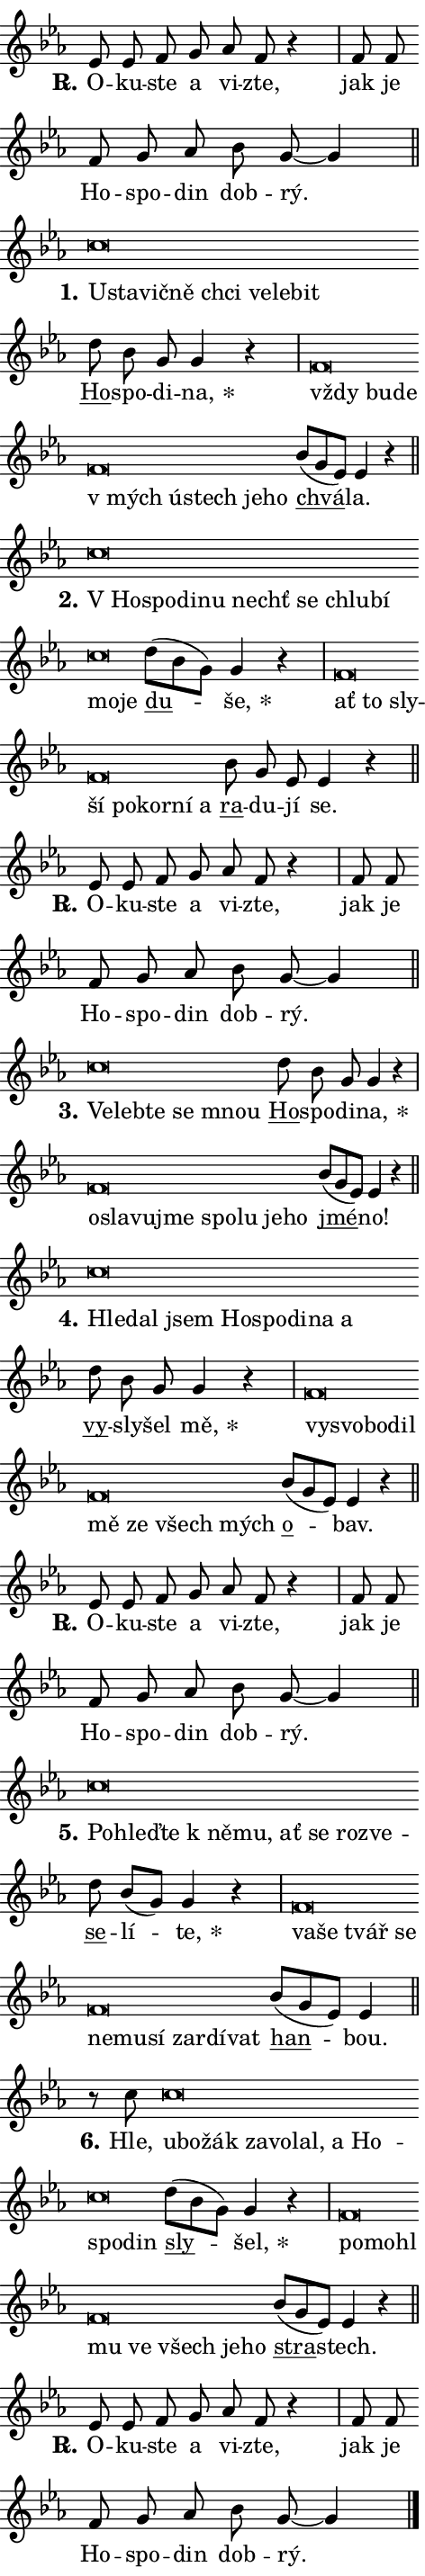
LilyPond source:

\version "2.24.0"
\header { tagline = "" }
\paper {
  indent = 0\cm
  top-margin = 0\cm
  right-margin = 0.13\cm % to fit lyric hyphens
  bottom-margin = 0\cm
  left-margin = 0\cm
  paper-width = 8\cm
  page-breaking = #ly:one-page-breaking
  system-system-spacing.basic-distance = #11
  score-system-spacing.basic-distance = #11
  ragged-last = ##f
}


%% Author: Thomas Morley
%% https://lists.gnu.org/archive/html/lilypond-user/2020-05/msg00002.html
#(define (line-position grob)
"Returns position of @var[grob} in current system:
   @code{'start}, if at first time-step
   @code{'end}, if at last time-step
   @code{'middle} otherwise
"
  (let* ((col (ly:item-get-column grob))
         (ln (ly:grob-object col 'left-neighbor))
         (rn (ly:grob-object col 'right-neighbor))
         (col-to-check-left (if (ly:grob? ln) ln col))
         (col-to-check-right (if (ly:grob? rn) rn col))
         (break-dir-left
           (and
             (ly:grob-property col-to-check-left 'non-musical #f)
             (ly:item-break-dir col-to-check-left)))
         (break-dir-right
           (and
             (ly:grob-property col-to-check-right 'non-musical #f)
             (ly:item-break-dir col-to-check-right))))
        (cond ((eqv? 1 break-dir-left) 'start)
              ((eqv? -1 break-dir-right) 'end)
              (else 'middle))))

#(define (tranparent-at-line-position vctor)
  (lambda (grob)
  "Relying on @code{line-position} select the relevant enry from @var{vctor}.
Used to determine transparency,"
    (case (line-position grob)
      ((end) (not (vector-ref vctor 0)))
      ((middle) (not (vector-ref vctor 1)))
      ((start) (not (vector-ref vctor 2))))))

noteHeadBreakVisibility =
#(define-music-function (break-visibility)(vector?)
"Makes @code{NoteHead}s transparent relying on @var{break-visibility}"
#{
  \override NoteHead.transparent =
    #(tranparent-at-line-position break-visibility)
#})

#(define delete-ledgers-for-transparent-note-heads
  (lambda (grob)
    "Reads whether a @code{NoteHead} is transparent.
If so this @code{NoteHead} is removed from @code{'note-heads} from
@var{grob}, which is supposed to be @code{LedgerLineSpanner}.
As a result ledgers are not printed for this @code{NoteHead}"
    (let* ((nhds-array (ly:grob-object grob 'note-heads))
           (nhds-list
             (if (ly:grob-array? nhds-array)
                 (ly:grob-array->list nhds-array)
                 '()))
           ;; Relies on the transparent-property being done before
           ;; Staff.LedgerLineSpanner.after-line-breaking is executed.
           ;; This is fragile ...
           (to-keep
             (remove
               (lambda (nhd)
                 (ly:grob-property nhd 'transparent #f))
               nhds-list)))
      ;; TODO find a better method to iterate over grob-arrays, similiar
      ;; to filter/remove etc for lists
      ;; For now rebuilt from scratch
      (set! (ly:grob-object grob 'note-heads)  '())
      (for-each
        (lambda (nhd)
          (ly:pointer-group-interface::add-grob grob 'note-heads nhd))
        to-keep))))

squashNotes = {
  \override NoteHead.X-extent = #'(-0.2 . 0.2)
  \override NoteHead.Y-extent = #'(-0.75 . 0)
  \override NoteHead.stencil =
    #(lambda (grob)
       (let ((pos (ly:grob-property grob 'staff-position)))
         (begin
           (if (< pos -7) (display "ERROR: Lower brevis then expected\n") (display ""))
           (if (<= pos -6) ly:text-interface::print ly:note-head::print))))
}
unSquashNotes = {
  \revert NoteHead.X-extent
  \revert NoteHead.Y-extent
  \revert NoteHead.stencil
}

hideNotes = \noteHeadBreakVisibility #begin-of-line-visible
unHideNotes = \noteHeadBreakVisibility #all-visible

% work-around for resetting accidentals
% https://lilypond.org/doc/v2.23/Documentation/notation/displaying-rhythms#unmetered-music
cadenzaMeasure = {
  \cadenzaOff
  \partial 1024 s1024
  \cadenzaOn
}

#(define-markup-command (accent layout props text) (markup?)
  "Underline accented syllable"
  (interpret-markup layout props
    #{\markup \override #'(offset . 4.3) \underline { #text }#}))

responsum = \markup \concat {
  "R" \hspace #-1.05 \path #0.1 #'((moveto 0 0.07) (lineto 0.9 0.8)) \hspace #0.05 "."
}

spaceSize = #0.6828661417322834 % exact space size for TeX Gyre Schola

\layout {
  \context {
    \Staff
    \remove "Time_signature_engraver"
    \override LedgerLineSpanner.after-line-breaking = #delete-ledgers-for-transparent-note-heads
  }
  \context {
    \Lyrics {
      \override LyricSpace.minimum-distance = \spaceSize
      \override LyricText.font-name = #"TeX Gyre Schola"
      \override LyricText.font-size = 1
      \override StanzaNumber.font-name = #"TeX Gyre Schola Bold"
      \override StanzaNumber.font-size = 1
    }
  }
  \context {
    \Score 
    \override NoteHead.text =
      #(lambda (grob) 
        (let ((pos (ly:grob-property grob 'staff-position)))
          #{\markup {
            \combine
              \halign #-0.55 \raise #(if (= pos -6) 0 0.5) \override #'(thickness . 2) \draw-line #'(3.2 . 0)
              \musicglyph "noteheads.sM1"
          }#}))
  }
}

% magnetic-lyrics.ily
%
%   written by
%     Jean Abou Samra <jean@abou-samra.fr>
%     Werner Lemberg <wl@gnu.org>
%
%   adapted by
%     Jiri Hon <jiri.hon@gmail.com>
%
% Version 2022-Apr-15

% https://www.mail-archive.com/lilypond-user@gnu.org/msg149350.html

#(define (Left_hyphen_pointer_engraver context)
   "Collect syllable-hyphen-syllable occurrences in lyrics and store
them in properties.  This engraver only looks to the left.  For
example, if the lyrics input is @code{foo -- bar}, it does the
following.

@itemize @bullet
@item
Set the @code{text} property of the @code{LyricHyphen} grob between
@q{foo} and @q{bar} to @code{foo}.

@item
Set the @code{left-hyphen} property of the @code{LyricText} grob with
text @q{foo} to the @code{LyricHyphen} grob between @q{foo} and
@q{bar}.
@end itemize

Use this auxiliary engraver in combination with the
@code{lyric-@/text::@/apply-@/magnetic-@/offset!} hook."
   (let ((hyphen #f)
         (text #f))
     (make-engraver
      (acknowledgers
       ((lyric-syllable-interface engraver grob source-engraver)
        (set! text grob)))
      (end-acknowledgers
       ((lyric-hyphen-interface engraver grob source-engraver)
        ;(when (not (grob::has-interface grob 'lyric-space-interface))
          (set! hyphen grob)));)
      ((stop-translation-timestep engraver)
       (when (and text hyphen)
         (ly:grob-set-object! text 'left-hyphen hyphen))
       (set! text #f)
       (set! hyphen #f)))))

#(define (lyric-text::apply-magnetic-offset! grob)
   "If the space between two syllables is less than the value in
property @code{LyricText@/.details@/.squash-threshold}, move the right
syllable to the left so that it gets concatenated with the left
syllable.

Use this function as a hook for
@code{LyricText@/.after-@/line-@/breaking} if the
@code{Left_@/hyphen_@/pointer_@/engraver} is active."
   (let ((hyphen (ly:grob-object grob 'left-hyphen #f)))
     (when hyphen
       (let ((left-text (ly:spanner-bound hyphen LEFT)))
         (when (grob::has-interface left-text 'lyric-syllable-interface)
           (let* ((common (ly:grob-common-refpoint grob left-text X))
                  (this-x-ext (ly:grob-extent grob common X))
                  (left-x-ext
                   (begin
                     ;; Trigger magnetism for left-text.
                     (ly:grob-property left-text 'after-line-breaking)
                     (ly:grob-extent left-text common X)))
                  ;; `delta` is the gap width between two syllables.
                  (delta (- (interval-start this-x-ext)
                            (interval-end left-x-ext)))
                  (details (ly:grob-property grob 'details))
                  (threshold (assoc-get 'squash-threshold details 0.2)))
             (when (< delta threshold)
               (let* (;; We have to manipulate the input text so that
                      ;; ligatures crossing syllable boundaries are not
                      ;; disabled.  For languages based on the Latin
                      ;; script this is essentially a beautification.
                      ;; However, for non-Western scripts it can be a
                      ;; necessity.
                      (lt (ly:grob-property left-text 'text))
                      (rt (ly:grob-property grob 'text))
                      (is-space (grob::has-interface hyphen 'lyric-space-interface))
                      (space (if is-space " " ""))
                      (extra-delta (if is-space spaceSize 0))
                      ;; Append new syllable.
                      (ltrt-space (if (and (string? lt) (string? rt))
                                (string-append lt space rt)
                                (make-concat-markup (list lt space rt))))
                      ;; Right-align `ltrt` to the right side.
                      (ltrt-space-markup (grob-interpret-markup
                               grob
                               (make-translate-markup
                                (cons (interval-length this-x-ext) 0)
                                (make-right-align-markup ltrt-space)))))
                 (begin
                   ;; Don't print `left-text`.
                   (ly:grob-set-property! left-text 'stencil #f)
                   ;; Set text and stencil (which holds all collected
                   ;; syllables so far) and shift it to the left.
                   (ly:grob-set-property! grob 'text ltrt-space)
                   (ly:grob-set-property! grob 'stencil ltrt-space-markup)
                   (ly:grob-translate-axis! grob (- (- delta extra-delta)) X))))))))))


#(define (lyric-hyphen::displace-bounds-first grob)
   ;; Make very sure this callback isn't triggered too early.
   (let ((left (ly:spanner-bound grob LEFT))
         (right (ly:spanner-bound grob RIGHT)))
     (ly:grob-property left 'after-line-breaking)
     (ly:grob-property right 'after-line-breaking)
     (ly:lyric-hyphen::print grob)))

squashThreshold = #0.4

\layout {
  \context {
    \Lyrics
    \consists #Left_hyphen_pointer_engraver
    \override LyricText.after-line-breaking =
      #lyric-text::apply-magnetic-offset!
    \override LyricHyphen.stencil = #lyric-hyphen::displace-bounds-first
    \override LyricText.details.squash-threshold = \squashThreshold
    \override LyricHyphen.minimum-distance = 0
    \override LyricHyphen.minimum-length = \squashThreshold
  }
}

squashText = \override LyricText.details.squash-threshold = 9999
unSquashText = \override LyricText.details.squash-threshold = \squashThreshold

leftText = \override LyricText.self-alignment-X = #LEFT
unLeftText = \revert LyricText.self-alignment-X

starOffset = #(lambda (grob) 
                (let ((x_offset (ly:self-alignment-interface::aligned-on-x-parent grob)))
                  (if (= x_offset 0) 0 (+ x_offset 1.2))))

star = #(define-music-function (syllable)(string?)
"Append star separator at the end of a syllable"
#{
  \once \override LyricText.X-offset = #starOffset
  \lyricmode { \markup {
    #syllable
    \override #'((font-name . "TeX Gyre Schola Bold")) \hspace #0.2 \lower #0.65 \larger "*"
  } }
#})

starAccent = #(define-music-function (syllable)(string?)
"Append star separator at the end of a syllable and make accent"
#{
  \once \override LyricText.X-offset = #starOffset
  \lyricmode { \markup {
    \accent #syllable
    \override #'((font-name . "TeX Gyre Schola Bold")) \hspace #0.2 \lower #0.65 \larger "*"
  } }
#})

breath = #(define-music-function (syllable)(string?)
"Append breathing indicator at the end of a syllable"
#{
  \lyricmode { \markup { #syllable "+" } }
#})

optionalBreath = #(define-music-function (syllable)(string?)
"Append optional breathing indicator at the end of a syllable"
#{
  \lyricmode { \markup { #syllable "(+)" } }
#})


\score {
    <<
        \new Voice = "melody" { \cadenzaOn \key es \major \relative { es'8 es f g as f r4 \cadenzaMeasure \bar "|" f8 f \bar "" f g as \bar "" bes g~ g4 \cadenzaMeasure \bar "||" \break } }
        \new Lyrics \lyricsto "melody" { \lyricmode { \set stanza = \responsum
O -- ku -- ste a vi -- zte, jak je Ho -- spo -- din dob -- rý. } }
    >>
    \layout {}
}

\score {
    <<
        \new Voice = "melody" { \cadenzaOn \key es \major \relative { \squashNotes c''\breve*1/16 \hideNotes \breve*1/16 \bar "" \breve*1/16 \bar "" \breve*1/16 \bar "" \breve*1/16 \bar "" \breve*1/16 \bar "" \breve*1/16 \breve*1/16 \bar "" \unHideNotes \unSquashNotes \bar "" d8 bes g g4 r \cadenzaMeasure \bar "|" \squashNotes f\breve*1/16 \hideNotes \breve*1/16 \bar "" \breve*1/16 \bar "" \breve*1/16 \bar "" \breve*1/16 \bar "" \breve*1/16 \bar "" \breve*1/16 \breve*1/16 \bar "" \unHideNotes \unSquashNotes \bar "" bes8[( g es)] es4 r \cadenzaMeasure \bar "||" \break } }
        \new Lyrics \lyricsto "melody" { \lyricmode { \set stanza = "1."
\leftText U -- \squashText sta -- vič -- ně chci ve -- le -- bit \unLeftText \unSquashText \markup \accent Ho -- spo -- di -- \star na, \leftText vždy \squashText bu -- de "v mých" ú -- stech je -- ho \unLeftText \unSquashText \markup \accent chvá -- la. } }
    >>
    \layout {}
}

\score {
    <<
        \new Voice = "melody" { \cadenzaOn \key es \major \relative { \squashNotes c''\breve*1/16 \hideNotes \breve*1/16 \bar "" \breve*1/16 \bar "" \breve*1/16 \bar "" \breve*1/16 \bar "" \breve*1/16 \bar "" \breve*1/16 \bar "" \breve*1/16 \bar "" \breve*1/16 \breve*1/16 \bar "" \unHideNotes \unSquashNotes \bar "" d8[( bes g)] g4 r \cadenzaMeasure \bar "|" \squashNotes f\breve*1/16 \hideNotes \breve*1/16 \bar "" \breve*1/16 \bar "" \breve*1/16 \bar "" \breve*1/16 \bar "" \breve*1/16 \bar "" \breve*1/16 \breve*1/16 \bar "" \unHideNotes \unSquashNotes \bar "" bes8 g es es4 r \cadenzaMeasure \bar "||" \break } }
        \new Lyrics \lyricsto "melody" { \lyricmode { \set stanza = "2."
\leftText "V Ho" -- \squashText spo -- di -- nu nechť se chlu -- bí mo -- je \unLeftText \unSquashText \markup \accent du -- \star še, \leftText ať \squashText to sly -- ší po -- kor -- ní a \unLeftText \unSquashText \markup \accent ra -- du -- jí se. } }
    >>
    \layout {}
}

\score {
    <<
        \new Voice = "melody" { \cadenzaOn \key es \major \relative { es'8 es f g as f r4 \cadenzaMeasure \bar "|" f8 f \bar "" f g as \bar "" bes g~ g4 \cadenzaMeasure \bar "||" \break } }
        \new Lyrics \lyricsto "melody" { \lyricmode { \set stanza = \responsum
O -- ku -- ste a vi -- zte, jak je Ho -- spo -- din dob -- rý. } }
    >>
    \layout {}
}

\score {
    <<
        \new Voice = "melody" { \cadenzaOn \key es \major \relative { \squashNotes c''\breve*1/16 \hideNotes \breve*1/16 \bar "" \breve*1/16 \bar "" \breve*1/16 \breve*1/16 \bar "" \unHideNotes \unSquashNotes \bar "" d8 bes g g4 r \cadenzaMeasure \bar "|" \squashNotes f\breve*1/16 \hideNotes \breve*1/16 \bar "" \breve*1/16 \bar "" \breve*1/16 \bar "" \breve*1/16 \bar "" \breve*1/16 \bar "" \breve*1/16 \breve*1/16 \bar "" \unHideNotes \unSquashNotes \bar "" bes8[( g es)] es4 r \cadenzaMeasure \bar "||" \break } }
        \new Lyrics \lyricsto "melody" { \lyricmode { \set stanza = "3."
\leftText Ve -- \squashText leb -- te se mnou \unLeftText \unSquashText \markup \accent Ho -- spo -- di -- \star na, \leftText o -- \squashText sla -- vu -- jme spo -- lu je -- ho \unLeftText \unSquashText \markup \accent jmé -- no! } }
    >>
    \layout {}
}

\score {
    <<
        \new Voice = "melody" { \cadenzaOn \key es \major \relative { \squashNotes c''\breve*1/16 \hideNotes \breve*1/16 \bar "" \breve*1/16 \bar "" \breve*1/16 \bar "" \breve*1/16 \bar "" \breve*1/16 \bar "" \breve*1/16 \breve*1/16 \bar "" \unHideNotes \unSquashNotes \bar "" d8 bes g g4 r \cadenzaMeasure \bar "|" \squashNotes f\breve*1/16 \hideNotes \breve*1/16 \bar "" \breve*1/16 \bar "" \breve*1/16 \bar "" \breve*1/16 \bar "" \breve*1/16 \bar "" \breve*1/16 \breve*1/16 \bar "" \unHideNotes \unSquashNotes \bar "" bes8[( g es)] es4 r \cadenzaMeasure \bar "||" \break } }
        \new Lyrics \lyricsto "melody" { \lyricmode { \set stanza = "4."
\leftText Hle -- \squashText dal jsem Ho -- spo -- di -- na a \unLeftText \unSquashText \markup \accent vy -- sly -- šel \star mě, \leftText vy -- \squashText svo -- bo -- dil mě ze všech mých \unLeftText \unSquashText \markup \accent o -- bav. } }
    >>
    \layout {}
}

\score {
    <<
        \new Voice = "melody" { \cadenzaOn \key es \major \relative { es'8 es f g as f r4 \cadenzaMeasure \bar "|" f8 f \bar "" f g as \bar "" bes g~ g4 \cadenzaMeasure \bar "||" \break } }
        \new Lyrics \lyricsto "melody" { \lyricmode { \set stanza = \responsum
O -- ku -- ste a vi -- zte, jak je Ho -- spo -- din dob -- rý. } }
    >>
    \layout {}
}

\score {
    <<
        \new Voice = "melody" { \cadenzaOn \key es \major \relative { \squashNotes c''\breve*1/16 \hideNotes \breve*1/16 \bar "" \breve*1/16 \bar "" \breve*1/16 \bar "" \breve*1/16 \bar "" \breve*1/16 \bar "" \breve*1/16 \bar "" \breve*1/16 \breve*1/16 \bar "" \unHideNotes \unSquashNotes \bar "" d8 bes[( g)] g4 r \cadenzaMeasure \bar "|" \squashNotes f\breve*1/16 \hideNotes \breve*1/16 \bar "" \breve*1/16 \bar "" \breve*1/16 \bar "" \breve*1/16 \bar "" \breve*1/16 \bar "" \breve*1/16 \bar "" \breve*1/16 \bar "" \breve*1/16 \breve*1/16 \bar "" \unHideNotes \unSquashNotes \bar "" bes8[( g es)] es4 \cadenzaMeasure \bar "||" \break } }
        \new Lyrics \lyricsto "melody" { \lyricmode { \set stanza = "5."
\leftText Po -- \squashText hleď -- te "k ně" -- mu, ať se roz -- ve -- \unLeftText \unSquashText \markup \accent se -- lí -- \star te, \leftText va -- \squashText še tvář se ne -- mu -- sí za -- rdí -- vat \unLeftText \unSquashText \markup \accent han -- bou. } }
    >>
    \layout {}
}

\score {
    <<
        \new Voice = "melody" { \cadenzaOn \key es \major \relative { r8 c'' \squashNotes c\breve*1/16 \hideNotes \breve*1/16 \bar "" \breve*1/16 \bar "" \breve*1/16 \bar "" \breve*1/16 \bar "" \breve*1/16 \bar "" \breve*1/16 \bar "" \breve*1/16 \bar "" \breve*1/16 \breve*1/16 \bar "" \unHideNotes \unSquashNotes \bar "" d8[( bes g)] g4 r \cadenzaMeasure \bar "|" \squashNotes f\breve*1/16 \hideNotes \breve*1/16 \bar "" \breve*1/16 \bar "" \breve*1/16 \bar "" \breve*1/16 \bar "" \breve*1/16 \bar "" \breve*1/16 \breve*1/16 \bar "" \unHideNotes \unSquashNotes \bar "" bes8[( g es)] es4 r \cadenzaMeasure \bar "||" \break } }
        \new Lyrics \lyricsto "melody" { \lyricmode { \set stanza = "6."
Hle, \leftText u -- \squashText bo -- žák za -- vo -- lal, a Ho -- spo -- din \unLeftText \unSquashText \markup \accent sly -- \star šel, \leftText po -- \squashText mo -- hl mu ve všech je -- ho \unLeftText \unSquashText \markup \accent stra -- stech. } }
    >>
    \layout {}
}

\score {
    <<
        \new Voice = "melody" { \cadenzaOn \key es \major \relative { es'8 es f g as f r4 \cadenzaMeasure \bar "|" f8 f \bar "" f g as \bar "" bes g~ g4 \cadenzaMeasure \bar "||" \break } \bar "|." }
        \new Lyrics \lyricsto "melody" { \lyricmode { \set stanza = \responsum
O -- ku -- ste a vi -- zte, jak je Ho -- spo -- din dob -- rý. } }
    >>
    \layout {}
}
